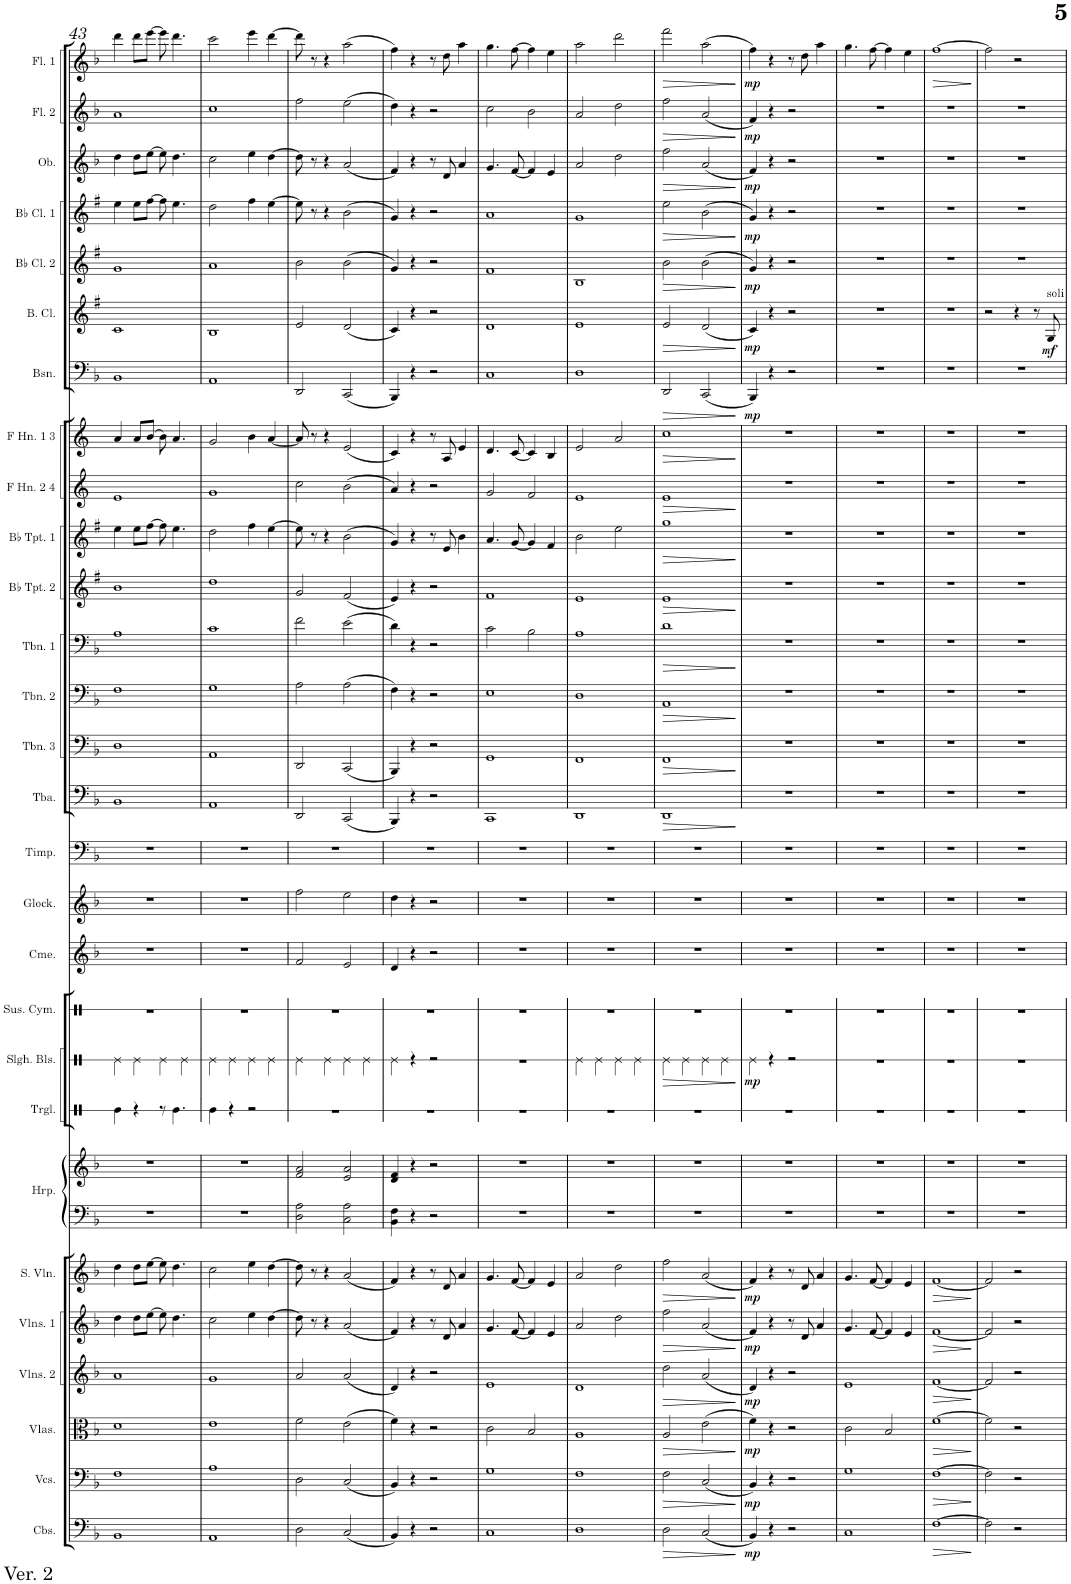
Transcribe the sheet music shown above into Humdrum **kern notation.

**kern	**dynam	**kern	**dynam	**kern	**dynam	**kern	**dynam	**kern	**dynam	**kern	**dynam	**kern	**kern	**kern	**kern	**dynam	**kern	**kern	**kern	**kern	**kern	**dynam	**kern	**dynam	**kern	**dynam	**kern	**dynam	**kern	**dynam	**kern	**dynam	**kern	**dynam	**kern	**dynam	**kern	**dynam	**kern	**dynam	**kern	**dynam	**kern	**dynam	**kern	**dynam	**kern	**dynam	**kern	**dynam
*part28	*part28	*part27	*part27	*part26	*part26	*part25	*part25	*part24	*part24	*part23	*part23	*part22	*part22	*part21	*part20	*part20	*part19	*part18	*part17	*part16	*part15	*part15	*part14	*part14	*part13	*part13	*part12	*part12	*part11	*part11	*part10	*part10	*part9	*part9	*part8	*part8	*part7	*part7	*part6	*part6	*part5	*part5	*part4	*part4	*part3	*part3	*part2	*part2	*part1	*part1
*staff29	*staff29	*staff28	*staff28	*staff27	*staff27	*staff26	*staff26	*staff25	*staff25	*staff24	*staff24	*staff23	*staff22	*staff21	*staff20	*staff20	*staff19	*staff18	*staff17	*staff16	*staff15	*staff15	*staff14	*staff14	*staff13	*staff13	*staff12	*staff12	*staff11	*staff11	*staff10	*staff10	*staff9	*staff9	*staff8	*staff8	*staff7	*staff7	*staff6	*staff6	*staff5	*staff5	*staff4	*staff4	*staff3	*staff3	*staff2	*staff2	*staff1	*staff1
*I"Contrabasses	*	*I"Violoncellos	*	*I"Violas	*	*I"Violins 2	*	*I"Violins 1	*	*I"Solo Violin	*	*I"Harp	*	*I"Triangle	*I"Sleigh Bells	*	*I"Suspended Cymbal	*I"Chimes	*I"Glockenspiel	*I"Timpani	*I"Tuba	*	*I"Trombone 3	*	*I"Trombone 2	*	*I"Trombone 1	*	*I"Bb Trumpet 2	*	*I"Bb Trumpet 1	*	*I"F Horn 2 &amp; 4	*	*I"F Horn 1 &amp; 3	*	*I"Bassoon	*	*I"Bass Clarinet	*	*I"Bb Clarinet 2	*	*I"Bb Clarinet 1	*	*I"Oboe	*	*I"Flute 2	*	*I"Flute 1	*
*I'Cbs.	*	*I'Vcs.	*	*I'Vlas.	*	*I'Vlns. 2	*	*I'Vlns. 1	*	*I'S. Vln.	*	*I'Hrp.	*	*I'Trgl.	*I'Slgh. Bls.	*	*I'Sus. Cym.	*I'Cme.	*I'Glock.	*I'Timp.	*I'Tba.	*	*I'Tbn. 3	*	*I'Tbn. 2	*	*I'Tbn. 1	*	*I'Bb Tpt. 2	*	*I'Bb Tpt. 1	*	*I'F Hn. 2 4	*	*I'F Hn. 1 3	*	*I'Bsn.	*	*I'B. Cl.	*	*I'Bb Cl. 2	*	*I'Bb Cl. 1	*	*I'Ob.	*	*I'Fl. 2	*	*I'Fl. 1	*
!!LO:PB:g=z
*clefF4	*	*clefF4	*	*clefC3	*	*clefG2	*	*clefG2	*	*clefG2	*	*clefF4	*clefG2	*clefX	*clefX	*	*clefX	*clefG2	*clefG2	*clefF4	*clefF4	*	*clefF4	*	*clefF4	*	*clefF4	*	*clefG2	*	*clefG2	*	*clefG2	*	*clefG2	*	*clefF4	*	*clefG2	*	*clefG2	*	*clefG2	*	*clefG2	*	*clefG2	*	*clefG2	*
*Trd7c12	*	*	*	*	*	*	*	*	*	*	*	*	*	*	*	*	*	*	*Trd-14c-24	*	*	*	*	*	*	*	*	*	*Trd1c2	*	*Trd1c2	*	*Trd4c7	*	*Trd4c7	*	*	*	*Trd8c14	*	*Trd1c2	*	*Trd1c2	*	*	*	*	*	*	*
*k[b-]	*	*k[b-]	*	*k[b-]	*	*k[b-]	*	*k[b-]	*	*k[b-]	*	*k[b-]	*k[b-]	*k[]	*k[]	*	*k[]	*k[b-]	*k[b-]	*k[b-]	*k[b-]	*	*k[b-]	*	*k[b-]	*	*k[b-]	*	*k[f#]	*	*k[f#]	*	*k[]	*	*k[]	*	*k[b-]	*	*k[f#]	*	*k[f#]	*	*k[f#]	*	*k[b-]	*	*k[b-]	*	*k[b-]	*
*M2/2	*	*M2/2	*	*M2/2	*	*M2/2	*	*M2/2	*	*M2/2	*	*M2/2	*M2/2	*M2/2	*M2/2	*	*M2/2	*M2/2	*M2/2	*M2/2	*M2/2	*	*M2/2	*	*M2/2	*	*M2/2	*	*M2/2	*	*M2/2	*	*M2/2	*	*M2/2	*	*M2/2	*	*M2/2	*	*M2/2	*	*M2/2	*	*M2/2	*	*M2/2	*	*M2/2	*
*met(c|)	*	*met(c|)	*	*met(c|)	*	*met(c|)	*	*met(c|)	*	*met(c|)	*	*met(c|)	*met(c|)	*met(c|)	*met(c|)	*	*met(c|)	*met(c|)	*met(c|)	*met(c|)	*met(c|)	*	*met(c|)	*	*met(c|)	*	*met(c|)	*	*met(c|)	*	*met(c|)	*	*met(c|)	*	*met(c|)	*	*met(c|)	*	*met(c|)	*	*met(c|)	*	*met(c|)	*	*met(c|)	*	*met(c|)	*	*met(c|)	*
=43	=43	=43	=43	=43	=43	=43	=43	=43	=43	=43	=43	=43	=43	=43	=43	=43	=43	=43	=43	=43	=43	=43	=43	=43	=43	=43	=43	=43	=43	=43	=43	=43	=43	=43	=43	=43	=43	=43	=43	=43	=43	=43	=43	=43	=43	=43	=43	=43	=43	=43
1BB-	.	1F	.	1d	.	1a	.	4dd\	.	4dd\	.	1r	1r	4Re\	4Re\	.	1r	1r	1r	1r	1BB-	.	1D	.	1F	.	1A	.	1b	.	4ee\	.	1e	.	4a/	.	1BB-	.	1c	.	1g	.	4ee\	.	4dd\	.	1a	.	4ddd\	.
.	.	.	.	.	.	.	.	8dd\L	.	8dd\L	.	.	.	4r	4Re\	.	.	.	.	.	.	.	.	.	.	.	.	.	.	.	8ee\L	.	.	.	8a/L	.	.	.	.	.	.	.	8ee\L	.	8dd\L	.	.	.	8ddd\L	.
.	.	.	.	.	.	.	.	[8ee\J	.	[8ee\J	.	.	.	.	.	.	.	.	.	.	.	.	.	.	.	.	.	.	.	.	[8ff#\J	.	.	.	[8b/J	.	.	.	.	.	.	.	[8ff#\J	.	[8ee\J	.	.	.	[8eee\J	.
.	.	.	.	.	.	.	.	8ee\]	.	8ee\]	.	.	.	8r	4Re\	.	.	.	.	.	.	.	.	.	.	.	.	.	.	.	8ff#\]	.	.	.	8b\]	.	.	.	.	.	.	.	8ff#\]	.	8ee\]	.	.	.	8eee\]	.
.	.	.	.	.	.	.	.	4.dd\	.	4.dd\	.	.	.	4.Re\	.	.	.	.	.	.	.	.	.	.	.	.	.	.	.	.	4.ee\	.	.	.	4.a/	.	.	.	.	.	.	.	4.ee\	.	4.dd\	.	.	.	4.ddd\	.
.	.	.	.	.	.	.	.	.	.	.	.	.	.	.	4Re\	.	.	.	.	.	.	.	.	.	.	.	.	.	.	.	.	.	.	.	.	.	.	.	.	.	.	.	.	.	.	.	.	.	.	.
=44	=44	=44	=44	=44	=44	=44	=44	=44	=44	=44	=44	=44	=44	=44	=44	=44	=44	=44	=44	=44	=44	=44	=44	=44	=44	=44	=44	=44	=44	=44	=44	=44	=44	=44	=44	=44	=44	=44	=44	=44	=44	=44	=44	=44	=44	=44	=44	=44	=44	=44
1AA	.	1A	.	1e	.	1g	.	2cc\	.	2cc\	.	1r	1r	4Re\	4Re\	.	1r	1r	1r	1r	1AA	.	1AA	.	1G	.	1c	.	1dd	.	2dd\	.	1g	.	2g/	.	1AA	.	1B	.	1a	.	2dd\	.	2cc\	.	1cc	.	2ccc\	.
.	.	.	.	.	.	.	.	.	.	.	.	.	.	4r	4Re\	.	.	.	.	.	.	.	.	.	.	.	.	.	.	.	.	.	.	.	.	.	.	.	.	.	.	.	.	.	.	.	.	.	.	.
.	.	.	.	.	.	.	.	4ee\	.	4ee\	.	.	.	2r	4Re\	.	.	.	.	.	.	.	.	.	.	.	.	.	.	.	4ff#\	.	.	.	4b\	.	.	.	.	.	.	.	4ff#\	.	4ee\	.	.	.	4eee\	.
.	.	.	.	.	.	.	.	[4dd\	.	[4dd\	.	.	.	.	4Re\	.	.	.	.	.	.	.	.	.	.	.	.	.	.	.	[4ee\	.	.	.	[4a/	.	.	.	.	.	.	.	[4ee\	.	[4dd\	.	.	.	[4ddd\	.
=45	=45	=45	=45	=45	=45	=45	=45	=45	=45	=45	=45	=45	=45	=45	=45	=45	=45	=45	=45	=45	=45	=45	=45	=45	=45	=45	=45	=45	=45	=45	=45	=45	=45	=45	=45	=45	=45	=45	=45	=45	=45	=45	=45	=45	=45	=45	=45	=45	=45	=45
2D\	.	2D\	.	2f\	.	2a/	.	8dd\]	.	8dd\]	.	2D\ 2A\	2f/ 2a/	1r	4Re\	.	1r	2f/	2ff\	1r	2DD/	.	2DD/	.	2A\	.	2f\	.	2g/	.	8ee\]	.	2cc\	.	8a/]	.	2DD/	.	2e/	.	2b\	.	8ee\]	.	8dd\]	.	2ff\	.	8ddd\]	.
.	.	.	.	.	.	.	.	8r	.	8r	.	.	.	.	.	.	.	.	.	.	.	.	.	.	.	.	.	.	.	.	8r	.	.	.	8r	.	.	.	.	.	.	.	8r	.	8r	.	.	.	8r	.
.	.	.	.	.	.	.	.	4r	.	4r	.	.	.	.	4Re\	.	.	.	.	.	.	.	.	.	.	.	.	.	.	.	4r	.	.	.	4r	.	.	.	.	.	.	.	4r	.	4r	.	.	.	4r	.
(2C/	.	(2C/	.	(2e\	.	(2a/	.	(2a/	.	(2a/	.	2C\ 2A\	2e/ 2a/	.	4Re\	.	.	2e/	2ee\	.	(2CC/	.	(2CC/	.	(2A\	.	(2e\	.	(2f#/	.	(2b\	.	(2b\	.	(2e/	.	(2CC/	.	(2d/	.	(2b\	.	(2b\	.	(2a/	.	(2ee\	.	(2aa\	.
.	.	.	.	.	.	.	.	.	.	.	.	.	.	.	4Re\	.	.	.	.	.	.	.	.	.	.	.	.	.	.	.	.	.	.	.	.	.	.	.	.	.	.	.	.	.	.	.	.	.	.	.
=46	=46	=46	=46	=46	=46	=46	=46	=46	=46	=46	=46	=46	=46	=46	=46	=46	=46	=46	=46	=46	=46	=46	=46	=46	=46	=46	=46	=46	=46	=46	=46	=46	=46	=46	=46	=46	=46	=46	=46	=46	=46	=46	=46	=46	=46	=46	=46	=46	=46	=46
4BB-/)	.	4BB-/)	.	4f\)	.	4d/)	.	4f/)	.	4f/)	.	4BB-\ 4F\	4d/ 4f/	1r	4Re\	.	1r	4d/	4dd\	1r	4BBB-/)	.	4BBB-/)	.	4F\)	.	4d\)	.	4e/)	.	4g/)	.	4a/)	.	4c/)	.	4BBB-/)	.	4c/)	.	4g/)	.	4g/)	.	4f/)	.	4dd\)	.	4ff\)	.
4r	.	4r	.	4r	.	4r	.	4r	.	4r	.	4r	4r	.	4r	.	.	4r	4r	.	4r	.	4r	.	4r	.	4r	.	4r	.	4r	.	4r	.	4r	.	4r	.	4r	.	4r	.	4r	.	4r	.	4r	.	4r	.
2r	.	2r	.	2r	.	2r	.	8r	.	8r	.	2r	2r	.	2r	.	.	2r	2r	.	2r	.	2r	.	2r	.	2r	.	2r	.	8r	.	2r	.	8r	.	2r	.	2r	.	2r	.	2r	.	8r	.	2r	.	8r	.
.	.	.	.	.	.	.	.	8d/	.	8d/	.	.	.	.	.	.	.	.	.	.	.	.	.	.	.	.	.	.	.	.	8e/	.	.	.	8A/	.	.	.	.	.	.	.	.	.	8d/	.	.	.	8dd\	.
.	.	.	.	.	.	.	.	4a/	.	4a/	.	.	.	.	.	.	.	.	.	.	.	.	.	.	.	.	.	.	.	.	4b\	.	.	.	4e/	.	.	.	.	.	.	.	.	.	4a/	.	.	.	4aa\	.
=47	=47	=47	=47	=47	=47	=47	=47	=47	=47	=47	=47	=47	=47	=47	=47	=47	=47	=47	=47	=47	=47	=47	=47	=47	=47	=47	=47	=47	=47	=47	=47	=47	=47	=47	=47	=47	=47	=47	=47	=47	=47	=47	=47	=47	=47	=47	=47	=47	=47	=47
1C	.	1G	.	2c\	.	1e	.	4.g/	.	4.g/	.	1r	1r	1r	1r	.	1r	1r	1r	1r	1CC	.	1GG	.	1E	.	2c\	.	1f#	.	4.a/	.	2g/	.	4.d/	.	1C	.	1d	.	1f#	.	1a	.	4.g/	.	2cc\	.	4.gg\	.
.	.	.	.	.	.	.	.	[8f/	.	[8f/	.	.	.	.	.	.	.	.	.	.	.	.	.	.	.	.	.	.	.	.	[8g/	.	.	.	[8c/	.	.	.	.	.	.	.	.	.	[8f/	.	.	.	[8ff\	.
.	.	.	.	2B-/	.	.	.	4f/]	.	4f/]	.	.	.	.	.	.	.	.	.	.	.	.	.	.	.	.	2B-\	.	.	.	4g/]	.	2f/	.	4c/]	.	.	.	.	.	.	.	.	.	4f/]	.	2b-\	.	4ff\]	.
.	.	.	.	.	.	.	.	4e/	.	4e/	.	.	.	.	.	.	.	.	.	.	.	.	.	.	.	.	.	.	.	.	4f#/	.	.	.	4B/	.	.	.	.	.	.	.	.	.	4e/	.	.	.	4ee\	.
=48	=48	=48	=48	=48	=48	=48	=48	=48	=48	=48	=48	=48	=48	=48	=48	=48	=48	=48	=48	=48	=48	=48	=48	=48	=48	=48	=48	=48	=48	=48	=48	=48	=48	=48	=48	=48	=48	=48	=48	=48	=48	=48	=48	=48	=48	=48	=48	=48	=48	=48
1D	.	1F	.	1A	.	1d	.	2a/	.	2a/	.	1r	1r	1r	4Re\	.	1r	1r	1r	1r	1DD	.	1FF	.	1D	.	1A	.	1e	.	2b\	.	1e	.	2e/	.	1D	.	1e	.	1B	.	1g	.	2a/	.	2a/	.	2aa\	.
.	.	.	.	.	.	.	.	.	.	.	.	.	.	.	4Re\	.	.	.	.	.	.	.	.	.	.	.	.	.	.	.	.	.	.	.	.	.	.	.	.	.	.	.	.	.	.	.	.	.	.	.
.	.	.	.	.	.	.	.	2dd\	.	2dd\	.	.	.	.	4Re\	.	.	.	.	.	.	.	.	.	.	.	.	.	.	.	2ee\	.	.	.	2a/	.	.	.	.	.	.	.	.	.	2dd\	.	2dd\	.	2ddd\	.
.	.	.	.	.	.	.	.	.	.	.	.	.	.	.	4Re\	.	.	.	.	.	.	.	.	.	.	.	.	.	.	.	.	.	.	.	.	.	.	.	.	.	.	.	.	.	.	.	.	.	.	.
=49	=49	=49	=49	=49	=49	=49	=49	=49	=49	=49	=49	=49	=49	=49	=49	=49	=49	=49	=49	=49	=49	=49	=49	=49	=49	=49	=49	=49	=49	=49	=49	=49	=49	=49	=49	=49	=49	=49	=49	=49	=49	=49	=49	=49	=49	=49	=49	=49	=49	=49
!	!LO:HP:b	!	!LO:HP:b	!	!LO:HP:b	!	!LO:HP:b	!	!LO:HP:b	!	!LO:HP:b	!	!	!	!	!LO:HP:b	!	!	!	!	!	!LO:HP:b	!	!LO:HP:b	!	!LO:HP:b	!	!LO:HP:b	!	!LO:HP:b	!	!LO:HP:b	!	!LO:HP:b	!	!LO:HP:b	!	!LO:HP:b	!	!LO:HP:b	!	!LO:HP:b	!	!LO:HP:b	!	!LO:HP:b	!	!LO:HP:b	!	!LO:HP:b
2D\	>	2F\	>	2A/	>	2dd\	>	2ff\	>	2ff\	>	1r	1r	1r	4Re\	>	1r	1r	1r	1r	1DD	>	1FF	>	1AA	>	1d	>	1e	>	1gg	>	1e	>	1cc	>	2DD/	>	2e/	>	2b\	>	2ee\	>	2ff\	>	2ff\	>	2fff\	>
.	.	.	.	.	.	.	.	.	.	.	.	.	.	.	4Re\	.	.	.	.	.	.	.	.	.	.	.	.	.	.	.	.	.	.	.	.	.	.	.	.	.	.	.	.	.	.	.	.	.	.	.
(2C/	.	(2C/	.	(2e\	.	(2a/	.	(2a/	.	(2a/	.	.	.	.	4Re\	.	.	.	.	.	.	.	.	.	.	.	.	.	.	.	.	.	.	.	.	.	(2CC/	.	(2d/	.	(2b\	.	(2b\	.	(2a/	.	(2a/	.	(2aa\	.
.	.	.	.	.	.	.	.	.	.	.	.	.	.	.	4Re\	.	.	.	.	.	.	.	.	.	.	.	.	.	.	.	.	.	.	.	.	.	.	.	.	.	.	.	.	.	.	.	.	.	.	.
.	]	.	]	.	]	.	]	.	]	.	]	.	.	.	.	]	.	.	.	.	.	]	.	]	.	]	.	]	.	]	.	]	.	]	.	]	.	]	.	]	.	]	.	]	.	]	.	]	.	]
=50	=50	=50	=50	=50	=50	=50	=50	=50	=50	=50	=50	=50	=50	=50	=50	=50	=50	=50	=50	=50	=50	=50	=50	=50	=50	=50	=50	=50	=50	=50	=50	=50	=50	=50	=50	=50	=50	=50	=50	=50	=50	=50	=50	=50	=50	=50	=50	=50	=50	=50
!	!LO:DY:b	!	!LO:DY:b	!	!LO:DY:b	!	!LO:DY:b	!	!LO:DY:b	!	!LO:DY:b	!	!	!	!	!LO:DY:b	!	!	!	!	!	!	!	!	!	!	!	!	!	!	!	!	!	!	!	!	!	!LO:DY:b	!	!LO:DY:b	!	!LO:DY:b	!	!LO:DY:b	!	!LO:DY:b	!	!LO:DY:b	!	!LO:DY:b
4BB-/)	mp	4BB-/)	mp	4f\)	mp	4d/)	mp	4f/)	mp	4f/)	mp	1r	1r	1r	4Re\	mp	1r	1r	1r	1r	1r	.	1r	.	1r	.	1r	.	1r	.	1r	.	1r	.	1r	.	4BBB-/)	mp	4c/)	mp	4g/)	mp	4g/)	mp	4f/)	mp	4f/)	mp	4ff\)	mp
4r	.	4r	.	4r	.	4r	.	4r	.	4r	.	.	.	.	4r	.	.	.	.	.	.	.	.	.	.	.	.	.	.	.	.	.	.	.	.	.	4r	.	4r	.	4r	.	4r	.	4r	.	4r	.	4r	.
2r	.	2r	.	2r	.	2r	.	8r	.	8r	.	.	.	.	2r	.	.	.	.	.	.	.	.	.	.	.	.	.	.	.	.	.	.	.	.	.	2r	.	2r	.	2r	.	2r	.	2r	.	2r	.	8r	.
.	.	.	.	.	.	.	.	8d/	.	8d/	.	.	.	.	.	.	.	.	.	.	.	.	.	.	.	.	.	.	.	.	.	.	.	.	.	.	.	.	.	.	.	.	.	.	.	.	.	.	8dd\	.
.	.	.	.	.	.	.	.	4a/	.	4a/	.	.	.	.	.	.	.	.	.	.	.	.	.	.	.	.	.	.	.	.	.	.	.	.	.	.	.	.	.	.	.	.	.	.	.	.	.	.	4aa\	.
=51	=51	=51	=51	=51	=51	=51	=51	=51	=51	=51	=51	=51	=51	=51	=51	=51	=51	=51	=51	=51	=51	=51	=51	=51	=51	=51	=51	=51	=51	=51	=51	=51	=51	=51	=51	=51	=51	=51	=51	=51	=51	=51	=51	=51	=51	=51	=51	=51	=51	=51
1C	.	1G	.	2c\	.	1e	.	4.g/	.	4.g/	.	1r	1r	1r	1r	.	1r	1r	1r	1r	1r	.	1r	.	1r	.	1r	.	1r	.	1r	.	1r	.	1r	.	1r	.	1r	.	1r	.	1r	.	1r	.	1r	.	4.gg\	.
.	.	.	.	.	.	.	.	[8f/	.	[8f/	.	.	.	.	.	.	.	.	.	.	.	.	.	.	.	.	.	.	.	.	.	.	.	.	.	.	.	.	.	.	.	.	.	.	.	.	.	.	[8ff\	.
.	.	.	.	2B-/	.	.	.	4f/]	.	4f/]	.	.	.	.	.	.	.	.	.	.	.	.	.	.	.	.	.	.	.	.	.	.	.	.	.	.	.	.	.	.	.	.	.	.	.	.	.	.	4ff\]	.
.	.	.	.	.	.	.	.	4e/	.	4e/	.	.	.	.	.	.	.	.	.	.	.	.	.	.	.	.	.	.	.	.	.	.	.	.	.	.	.	.	.	.	.	.	.	.	.	.	.	.	4ee\	.
=52	=52	=52	=52	=52	=52	=52	=52	=52	=52	=52	=52	=52	=52	=52	=52	=52	=52	=52	=52	=52	=52	=52	=52	=52	=52	=52	=52	=52	=52	=52	=52	=52	=52	=52	=52	=52	=52	=52	=52	=52	=52	=52	=52	=52	=52	=52	=52	=52	=52	=52
!	!LO:HP:b	!	!LO:HP:b	!	!LO:HP:b	!	!LO:HP:b	!	!LO:HP:b	!	!LO:HP:b	!	!	!	!	!	!	!	!	!	!	!	!	!	!	!	!	!	!	!	!	!	!	!	!	!	!	!	!	!	!	!	!	!	!	!	!	!	!	!LO:HP:b
[1F	>	[1F	>	[1f	>	[1f	>	[1f	>	[1f	>	1r	1r	1r	1r	.	1r	1r	1r	1r	1r	.	1r	.	1r	.	1r	.	1r	.	1r	.	1r	.	1r	.	1r	.	1r	.	1r	.	1r	.	1r	.	1r	.	[1ff	>
.	]	.	]	.	]	.	]	.	]	.	]	.	.	.	.	.	.	.	.	.	.	.	.	.	.	.	.	.	.	.	.	.	.	.	.	.	.	.	.	.	.	.	.	.	.	.	.	.	.	]
=53	=53	=53	=53	=53	=53	=53	=53	=53	=53	=53	=53	=53	=53	=53	=53	=53	=53	=53	=53	=53	=53	=53	=53	=53	=53	=53	=53	=53	=53	=53	=53	=53	=53	=53	=53	=53	=53	=53	=53	=53	=53	=53	=53	=53	=53	=53	=53	=53	=53	=53
2F\]	.	2F\]	.	2f\]	.	2f/]	.	2f/]	.	2f/]	.	1r	1r	1r	1r	.	1r	1r	1r	1r	1r	.	1r	.	1r	.	1r	.	1r	.	1r	.	1r	.	1r	.	1r	.	2r	.	1r	.	1r	.	1r	.	1r	.	2ff\]	.
2r	.	2r	.	2r	.	2r	.	2r	.	2r	.	.	.	.	.	.	.	.	.	.	.	.	.	.	.	.	.	.	.	.	.	.	.	.	.	.	.	.	4r	.	.	.	.	.	.	.	.	.	2r	.
.	.	.	.	.	.	.	.	.	.	.	.	.	.	.	.	.	.	.	.	.	.	.	.	.	.	.	.	.	.	.	.	.	.	.	.	.	.	.	8r	.	.	.	.	.	.	.	.	.	.	.
!	!	!	!	!	!	!	!	!	!	!	!	!	!	!	!	!	!	!	!	!	!	!	!	!	!	!	!	!	!	!	!	!	!	!	!	!	!	!	!LO:TX:a:t=soli	!	!	!	!	!	!	!	!	!	!	!
!	!	!	!	!	!	!	!	!	!	!	!	!	!	!	!	!	!	!	!	!	!	!	!	!	!	!	!	!	!	!	!	!	!	!	!	!	!	!	!	!LO:DY:b	!	!	!	!	!	!	!	!	!	!
.	.	.	.	.	.	.	.	.	.	.	.	.	.	.	.	.	.	.	.	.	.	.	.	.	.	.	.	.	.	.	.	.	.	.	.	.	.	.	8G/	mf	.	.	.	.	.	.	.	.	.	.
=	=	=	=	=	=	=	=	=	=	=	=	=	=	=	=	=	=	=	=	=	=	=	=	=	=	=	=	=	=	=	=	=	=	=	=	=	=	=	=	=	=	=	=	=	=	=	=	=	=	=
*-	*-	*-	*-	*-	*-	*-	*-	*-	*-	*-	*-	*-	*-	*-	*-	*-	*-	*-	*-	*-	*-	*-	*-	*-	*-	*-	*-	*-	*-	*-	*-	*-	*-	*-	*-	*-	*-	*-	*-	*-	*-	*-	*-	*-	*-	*-	*-	*-	*-	*-
